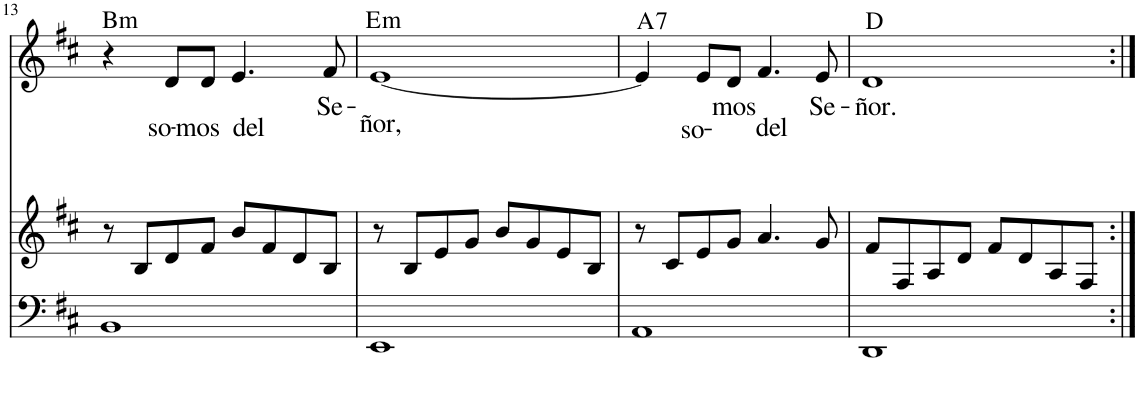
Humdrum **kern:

**kern	**kern	**kern	**text	**harte
*part2	*part2	*part1	*part1	*part1
*staff3	*staff2	*staff1	*staff1	*
*I"Piano	*	*I"Piano	*	*
*I'Pno	*	*I'Pno	*	*
!!LO:PB:g=z
*clefF4	*clefG2	*clefG2	*	*
*k[f#c#]	*k[f#c#]	*k[f#c#]	*	*
*M4/4	*M4/4	*M4/4	*	*
=13	=13	=13	=13	=13
!	!	!	!	!LO:H:kt=m
1BB	8r	4r	.	B:min
.	8B/L	.	.	.
!	!	!	!LO:LY:b	!
.	8d/	8d/L	so-	.
!	!	!	!LO:LY:b	!
.	8f#/J	8d/J	-mos	.
!	!	!	!LO:LY:b	!
.	8b/L	4.e/	del	.
.	8f#/	.	.	.
.	8d/	.	.	.
!	!	!	!LO:LY:b	!
.	8B/J	8f#/	Se-	.
=14	=14	=14	=14	=14
!	!	!	!LO:LY:b	!LO:H:kt=m
1EE	8r	[1e	-ñor,	E:min
.	8B/L	.	.	.
.	8e/	.	.	.
.	8g/J	.	.	.
.	8b/L	.	.	.
.	8g/	.	.	.
.	8e/	.	.	.
.	8B/J	.	.	.
=15	=15	=15	=15	=15
!	!	!	!	!LO:H:kt=7
1AA	8r	4e/]	.	A:7
.	8c#/L	.	.	.
!	!	!	!LO:LY:b	!
.	8e/	8e/L	so-	.
!	!	!	!LO:LY:b	!
.	8g/J	8d/J	-mos	.
!	!	!	!LO:LY:b	!
.	4.a/	4.f#/	del	.
!	!	!	!LO:LY:b	!
.	8g/	8e/	Se-	.
=16	=16	=16	=16	=16
!	!	!	!LO:LY:b	!
1DD	8f#/L	1d	-ñor.	D:maj
.	8F#/	.	.	.
.	8A/	.	.	.
.	8d/J	.	.	.
.	8f#/L	.	.	.
.	8d/	.	.	.
.	8A/	.	.	.
.	8F#/J	.	.	.
=:|!	=:|!	=:|!	=:|!	=:|!
*-	*-	*-	*-	*-
